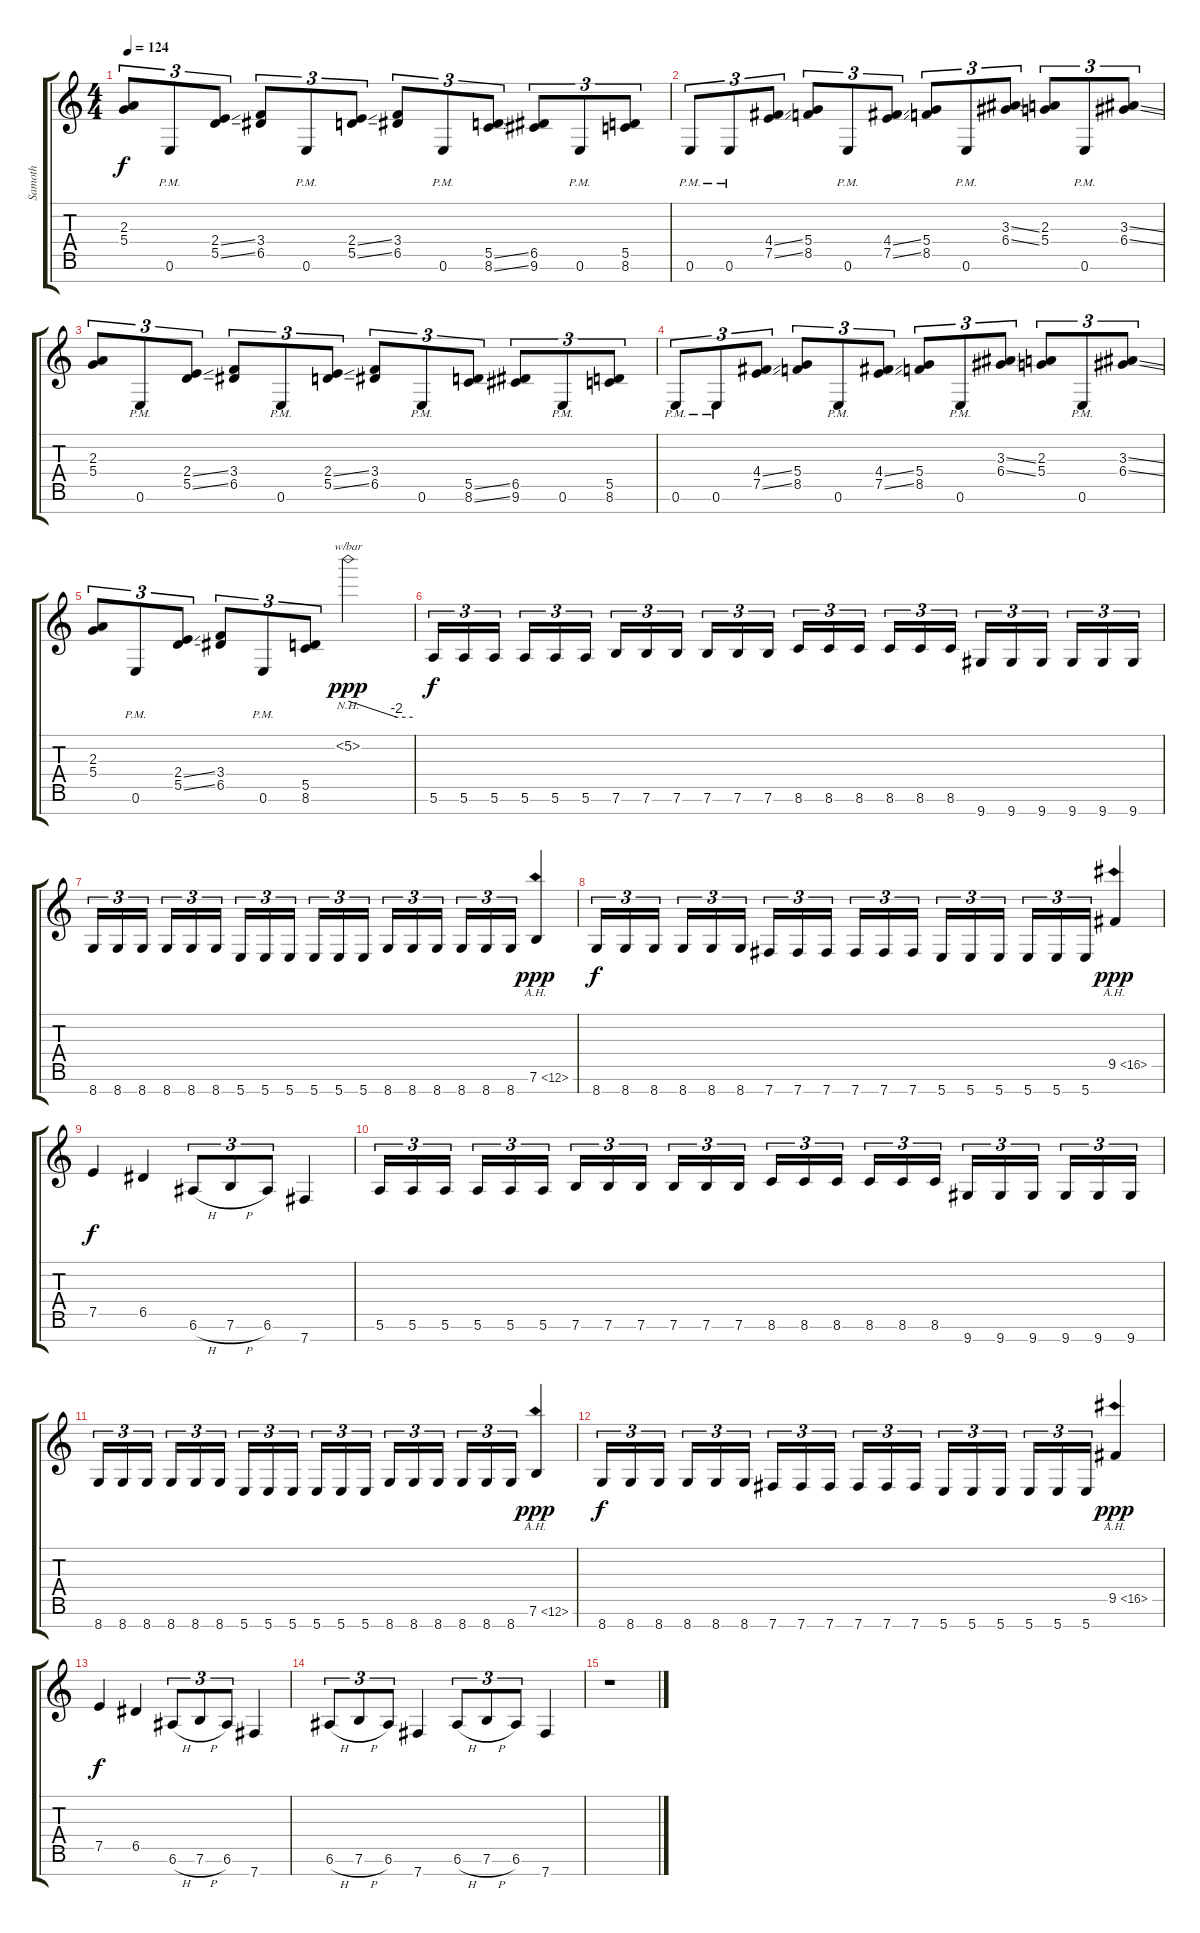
\track ("Samoth" "Samoth") {instrument distortionguitar}
\staff {score tabs}
\tuning (E4 B3 G3 D3 A2 E2 B1) {hide}
\ts (4 4)
\tempo 124
\clef g2
\ks c
(2.3 5.4).8{tu (3 2) dy f} 0.6{pm}.8{tu (3 2)} (2.4{ss} 5.5{ss}).8{tu (3 2)} (3.4 6.5).8{tu (3 2)} 0.6{pm}.8{tu (3 2)} (2.4{ss} 5.5{ss}).8{tu (3 2)} (3.4 6.5).8{tu (3 2)} 0.6{pm}.8{tu (3 2)} (5.5{ss} 8.6{ss}).8{tu (3 2)} (6.5 9.6).8{tu (3 2)} 0.6{pm}.8{tu (3 2)} (5.5 8.6).8{tu (3 2)} |
0.6{pm}.8{tu (3 2)} 0.6{pm}.8{tu (3 2)} (4.4{ss} 7.5{ss}).8{tu (3 2)} (5.4 8.5).8{tu (3 2)} 0.6{pm}.8{tu (3 2)} (4.4{ss} 7.5{ss}).8{tu (3 2)} (5.4 8.5).8{tu (3 2)} 0.6{pm}.8{tu (3 2)} (3.3{ss} 6.4{ss}).8{tu (3 2)} (2.3 5.4).8{tu (3 2)} 0.6{pm}.8{tu (3 2)} (3.3{ss} 6.4{ss}).8{tu (3 2)} |
(2.3 5.4).8{tu (3 2)} 0.6{pm}.8{tu (3 2)} (2.4{ss} 5.5{ss}).8{tu (3 2)} (3.4 6.5).8{tu (3 2)} 0.6{pm}.8{tu (3 2)} (2.4{ss} 5.5{ss}).8{tu (3 2)} (3.4 6.5).8{tu (3 2)} 0.6{pm}.8{tu (3 2)} (5.5{ss} 8.6{ss}).8{tu (3 2)} (6.5 9.6).8{tu (3 2)} 0.6{pm}.8{tu (3 2)} (5.5 8.6).8{tu (3 2)} |
0.6{pm}.8{tu (3 2)} 0.6{pm}.8{tu (3 2)} (4.4{ss} 7.5{ss}).8{tu (3 2)} (5.4 8.5).8{tu (3 2)} 0.6{pm}.8{tu (3 2)} (4.4{ss} 7.5{ss}).8{tu (3 2)} (5.4 8.5).8{tu (3 2)} 0.6{pm}.8{tu (3 2)} (3.3{ss} 6.4{ss}).8{tu (3 2)} (2.3 5.4).8{tu (3 2)} 0.6{pm}.8{tu (3 2)} (3.3{ss} 6.4{ss}).8{tu (3 2)} |
(2.3 5.4).8{tu (3 2)} 0.6{pm}.8{tu (3 2)} (2.4{ss} 5.5{ss}).8{tu (3 2)} (3.4 6.5).8{tu (3 2)} 0.6{pm}.8{tu (3 2)} (5.5 8.6).8{tu (3 2)} 5.2{nh}.2{tbe (custom default 0 0 45 -8 60 -8) dy ppp} |
5.6.16{tu (3 2) dy f} 5.6.16{tu (3 2)} 5.6.16{tu (3 2)} 5.6.16{tu (3 2)} 5.6.16{tu (3 2)} 5.6.16{tu (3 2)} 7.6.16{tu (3 2)} 7.6.16{tu (3 2)} 7.6.16{tu (3 2)} 7.6.16{tu (3 2)} 7.6.16{tu (3 2)} 7.6.16{tu (3 2)} 8.6.16{tu (3 2)} 8.6.16{tu (3 2)} 8.6.16{tu (3 2)} 8.6.16{tu (3 2)} 8.6.16{tu (3 2)} 8.6.16{tu (3 2)} 9.7.16{tu (3 2)} 9.7.16{tu (3 2)} 9.7.16{tu (3 2)} 9.7.16{tu (3 2)} 9.7.16{tu (3 2)} 9.7.16{tu (3 2)} |
8.7.16{tu (3 2)} 8.7.16{tu (3 2)} 8.7.16{tu (3 2)} 8.7.16{tu (3 2)} 8.7.16{tu (3 2)} 8.7.16{tu (3 2)} 5.7.16{tu (3 2)} 5.7.16{tu (3 2)} 5.7.16{tu (3 2)} 5.7.16{tu (3 2)} 5.7.16{tu (3 2)} 5.7.16{tu (3 2)} 8.7.16{tu (3 2)} 8.7.16{tu (3 2)} 8.7.16{tu (3 2)} 8.7.16{tu (3 2)} 8.7.16{tu (3 2)} 8.7.16{tu (3 2)} 7.6{ah 5}.4{dy ppp} |
8.7.16{tu (3 2) dy f} 8.7.16{tu (3 2)} 8.7.16{tu (3 2)} 8.7.16{tu (3 2)} 8.7.16{tu (3 2)} 8.7.16{tu (3 2)} 7.7.16{tu (3 2)} 7.7.16{tu (3 2)} 7.7.16{tu (3 2)} 7.7.16{tu (3 2)} 7.7.16{tu (3 2)} 7.7.16{tu (3 2)} 5.7.16{tu (3 2)} 5.7.16{tu (3 2)} 5.7.16{tu (3 2)} 5.7.16{tu (3 2)} 5.7.16{tu (3 2)} 5.7.16{tu (3 2)} 9.5{ah 7}.4{dy ppp} |
7.5.4{dy f} 6.5.4 6.6{h}.8{tu (3 2)} 7.6{h}.8{tu (3 2)} 6.6.8{tu (3 2)} 7.7.4 |
5.6.16{tu (3 2)} 5.6.16{tu (3 2)} 5.6.16{tu (3 2)} 5.6.16{tu (3 2)} 5.6.16{tu (3 2)} 5.6.16{tu (3 2)} 7.6.16{tu (3 2)} 7.6.16{tu (3 2)} 7.6.16{tu (3 2)} 7.6.16{tu (3 2)} 7.6.16{tu (3 2)} 7.6.16{tu (3 2)} 8.6.16{tu (3 2)} 8.6.16{tu (3 2)} 8.6.16{tu (3 2)} 8.6.16{tu (3 2)} 8.6.16{tu (3 2)} 8.6.16{tu (3 2)} 9.7.16{tu (3 2)} 9.7.16{tu (3 2)} 9.7.16{tu (3 2)} 9.7.16{tu (3 2)} 9.7.16{tu (3 2)} 9.7.16{tu (3 2)} |
8.7.16{tu (3 2)} 8.7.16{tu (3 2)} 8.7.16{tu (3 2)} 8.7.16{tu (3 2)} 8.7.16{tu (3 2)} 8.7.16{tu (3 2)} 5.7.16{tu (3 2)} 5.7.16{tu (3 2)} 5.7.16{tu (3 2)} 5.7.16{tu (3 2)} 5.7.16{tu (3 2)} 5.7.16{tu (3 2)} 8.7.16{tu (3 2)} 8.7.16{tu (3 2)} 8.7.16{tu (3 2)} 8.7.16{tu (3 2)} 8.7.16{tu (3 2)} 8.7.16{tu (3 2)} 7.6{ah 5}.4{dy ppp} |
8.7.16{tu (3 2) dy f} 8.7.16{tu (3 2)} 8.7.16{tu (3 2)} 8.7.16{tu (3 2)} 8.7.16{tu (3 2)} 8.7.16{tu (3 2)} 7.7.16{tu (3 2)} 7.7.16{tu (3 2)} 7.7.16{tu (3 2)} 7.7.16{tu (3 2)} 7.7.16{tu (3 2)} 7.7.16{tu (3 2)} 5.7.16{tu (3 2)} 5.7.16{tu (3 2)} 5.7.16{tu (3 2)} 5.7.16{tu (3 2)} 5.7.16{tu (3 2)} 5.7.16{tu (3 2)} 9.5{ah 7}.4{dy ppp} |
7.5.4{dy f} 6.5.4 6.6{h}.8{tu (3 2)} 7.6{h}.8{tu (3 2)} 6.6.8{tu (3 2)} 7.7.4 |
6.6{h}.8{tu (3 2)} 7.6{h}.8{tu (3 2)} 6.6.8{tu (3 2)} 7.7.4 6.6{h}.8{tu (3 2)} 7.6{h}.8{tu (3 2)} 6.6.8{tu (3 2)} 7.7.4 |
r.1
